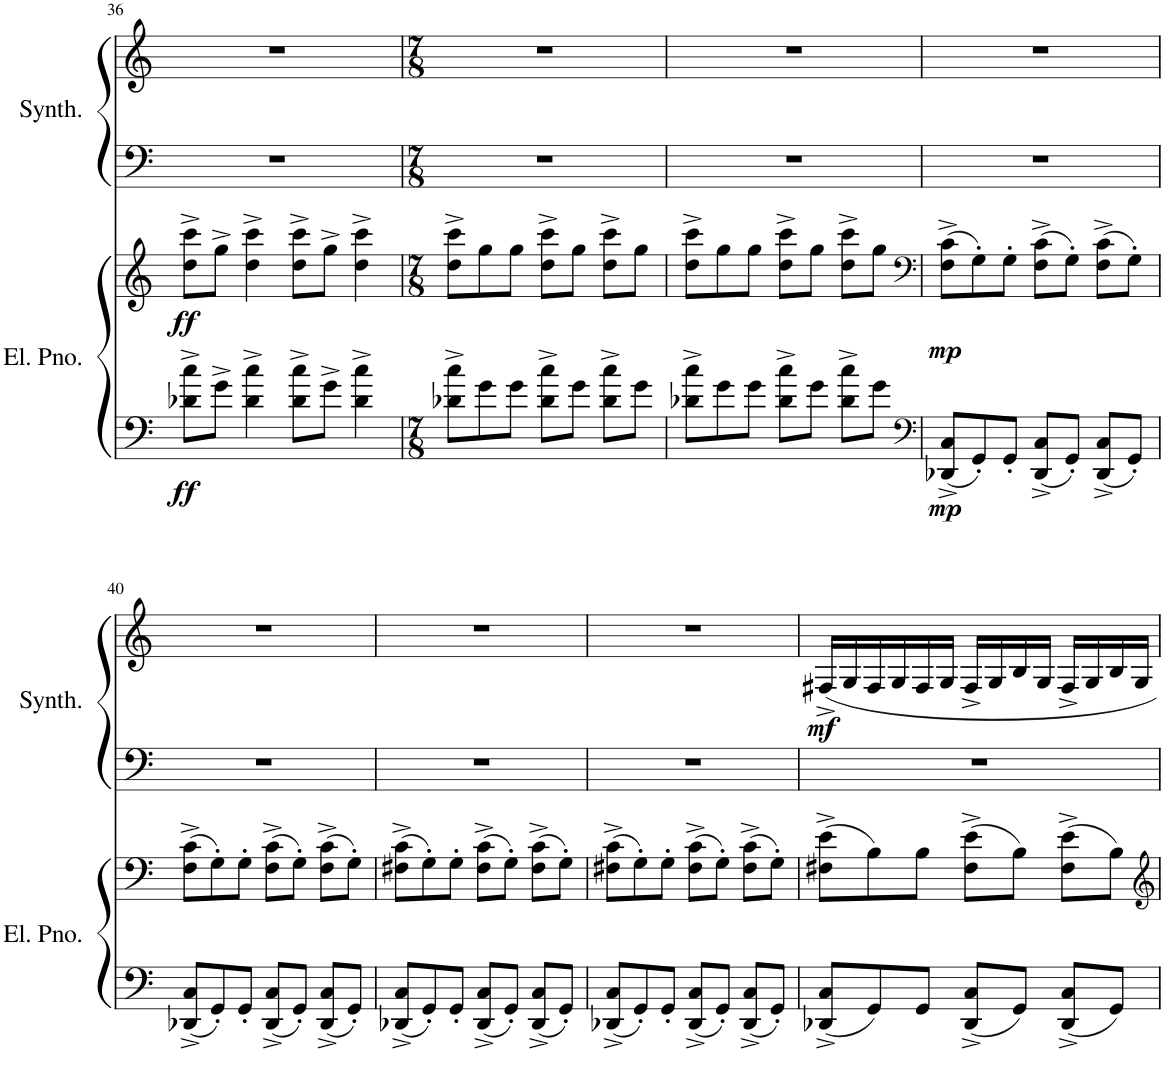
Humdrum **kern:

**kern	**kern	**dynam	**kern	**kern	**dynam
*part2	*part2	*part2	*part1	*part1	*part1
*staff4	*staff3	*staff3/4	*staff2	*staff1	*staff1/2
*I"Electric Piano	*	*	*I"Saw Synthesizer	*	*
*I'El. Pno.	*	*	*I'Synth.	*	*
!!LO:PB:g=z
*clefF4	*clefG2	*	*clefF4	*clefG2	*
*k[]	*k[]	*	*k[]	*k[]	*
*M4/4	*M4/4	*	*M4/4	*M4/4	*
=36	=36	=36	=36	=36	=36
!	!	!LO:DY:b=2	!	!	!
!	!	!LO:DY:n=1:b	!	!	!
8d-X\^ 8cc\^L	8dd\^ 8ccc\^L	ff ff	1r	1r	.
8g^\J	8gg^\J	.	.	.	.
4d-\^ 4cc\^	4dd\^ 4ccc\^	.	.	.	.
8d-\^ 8cc\^L	8dd\^ 8ccc\^L	.	.	.	.
8g^\J	8gg^\J	.	.	.	.
4d-\^ 4cc\^	4dd\^ 4ccc\^	.	.	.	.
=37	=37	=37	=37	=37	=37
*M7/8	*M7/8	*	*M7/8	*M7/8	*
8d-X\^ 8cc\^L	8dd\^ 8ccc\^L	.	2..r	2..r	.
8g\	8gg\	.	.	.	.
8g\J	8gg\J	.	.	.	.
8d-\^ 8cc\^L	8dd\^ 8ccc\^L	.	.	.	.
8g\J	8gg\J	.	.	.	.
8d-\^ 8cc\^L	8dd\^ 8ccc\^L	.	.	.	.
8g\J	8gg\J	.	.	.	.
=38	=38	=38	=38	=38	=38
8d-X\^ 8cc\^L	8dd\^ 8ccc\^L	.	2..r	2..r	.
8g\	8gg\	.	.	.	.
8g\J	8gg\J	.	.	.	.
8d-\^ 8cc\^L	8dd\^ 8ccc\^L	.	.	.	.
8g\J	8gg\J	.	.	.	.
8d-\^ 8cc\^L	8dd\^ 8ccc\^L	.	.	.	.
8g\J	8gg\J	.	.	.	.
=39	=39	=39	=39	=39	=39
*clefF4	*clefF4	*	*	*	*
!	!	!LO:DY:b=2	!	!	!
!	!	!LO:DY:n=1:b	!	!	!
8DD-X/^ 8C/^L	(8F\^ 8c\^L	mp mp	2..r	2..r	.
8GG'/	8G'\)	.	.	.	.
8GG'/J	8G'\J	.	.	.	.
8DD-/^ 8C/^L	(8F\^ 8c\^L	.	.	.	.
8GG'/J	8G'\J)	.	.	.	.
8DD-/^ 8C/^L	(8F\^ 8c\^L	.	.	.	.
8GG'/J	8G'\J)	.	.	.	.
!!LO:LB:g=z
=40	=40	=40	=40	=40	=40
8DD-X/^ 8C/^L	(8F\^ 8c\^L	.	2..r	2..r	.
8GG'/	8G'\)	.	.	.	.
8GG'/J	8G'\J	.	.	.	.
8DD-/^ 8C/^L	(8F\^ 8c\^L	.	.	.	.
8GG'/J	8G'\J)	.	.	.	.
8DD-/^ 8C/^L	(8F\^ 8c\^L	.	.	.	.
8GG'/J	8G'\J)	.	.	.	.
=41	=41	=41	=41	=41	=41
8DD-X/^ 8C/^L	(8F#X\^ 8c\^L	.	2..r	2..r	.
8GG'/	8G'\)	.	.	.	.
8GG'/J	8G'\J	.	.	.	.
8DD-/^ 8C/^L	(8F#\^ 8c\^L	.	.	.	.
8GG'/J	8G'\J)	.	.	.	.
8DD-/^ 8C/^L	(8F#\^ 8c\^L	.	.	.	.
8GG'/J	8G'\J)	.	.	.	.
=42	=42	=42	=42	=42	=42
8DD-X/^ 8C/^L	(8F#X\^ 8c\^L	.	2..r	2..r	.
8GG'/	8G'\)	.	.	.	.
8GG'/J	8G'\J	.	.	.	.
8DD-/^ 8C/^L	(8F#\^ 8c\^L	.	.	.	.
8GG'/J	8G'\J)	.	.	.	.
8DD-/^ 8C/^L	(8F#\^ 8c\^L	.	.	.	.
8GG'/J	8G'\J)	.	.	.	.
=43	=43	=43	=43	=43	=43
!	!	!	!	!	!LO:DY:b
8DD-X/^ 8C/^L	(8F#X\^ 8e\^L	.	2..r	16F#X^/LL	mf
.	.	.	.	16G/	.
8GG/	8B\)	.	.	16F#/	.
.	.	.	.	16G/	.
8GG/J	8B\J	.	.	16F#/	.
.	.	.	.	16G/JJ	.
8DD-/^ 8C/^L	(8F#\^ 8e\^L	.	.	16F#^/LL	.
.	.	.	.	16G/	.
8GG/J	8B\J)	.	.	16B/	.
.	.	.	.	16G/JJ	.
8DD-/^ 8C/^L	(8F#\^ 8e\^L	.	.	16F#^/LL	.
.	.	.	.	16G/	.
8GG/J	8B\J)	.	.	16B/	.
.	.	.	.	16G/JJ	.
=	=	=	=	=	=
*-	*-	*-	*-	*-	*-
